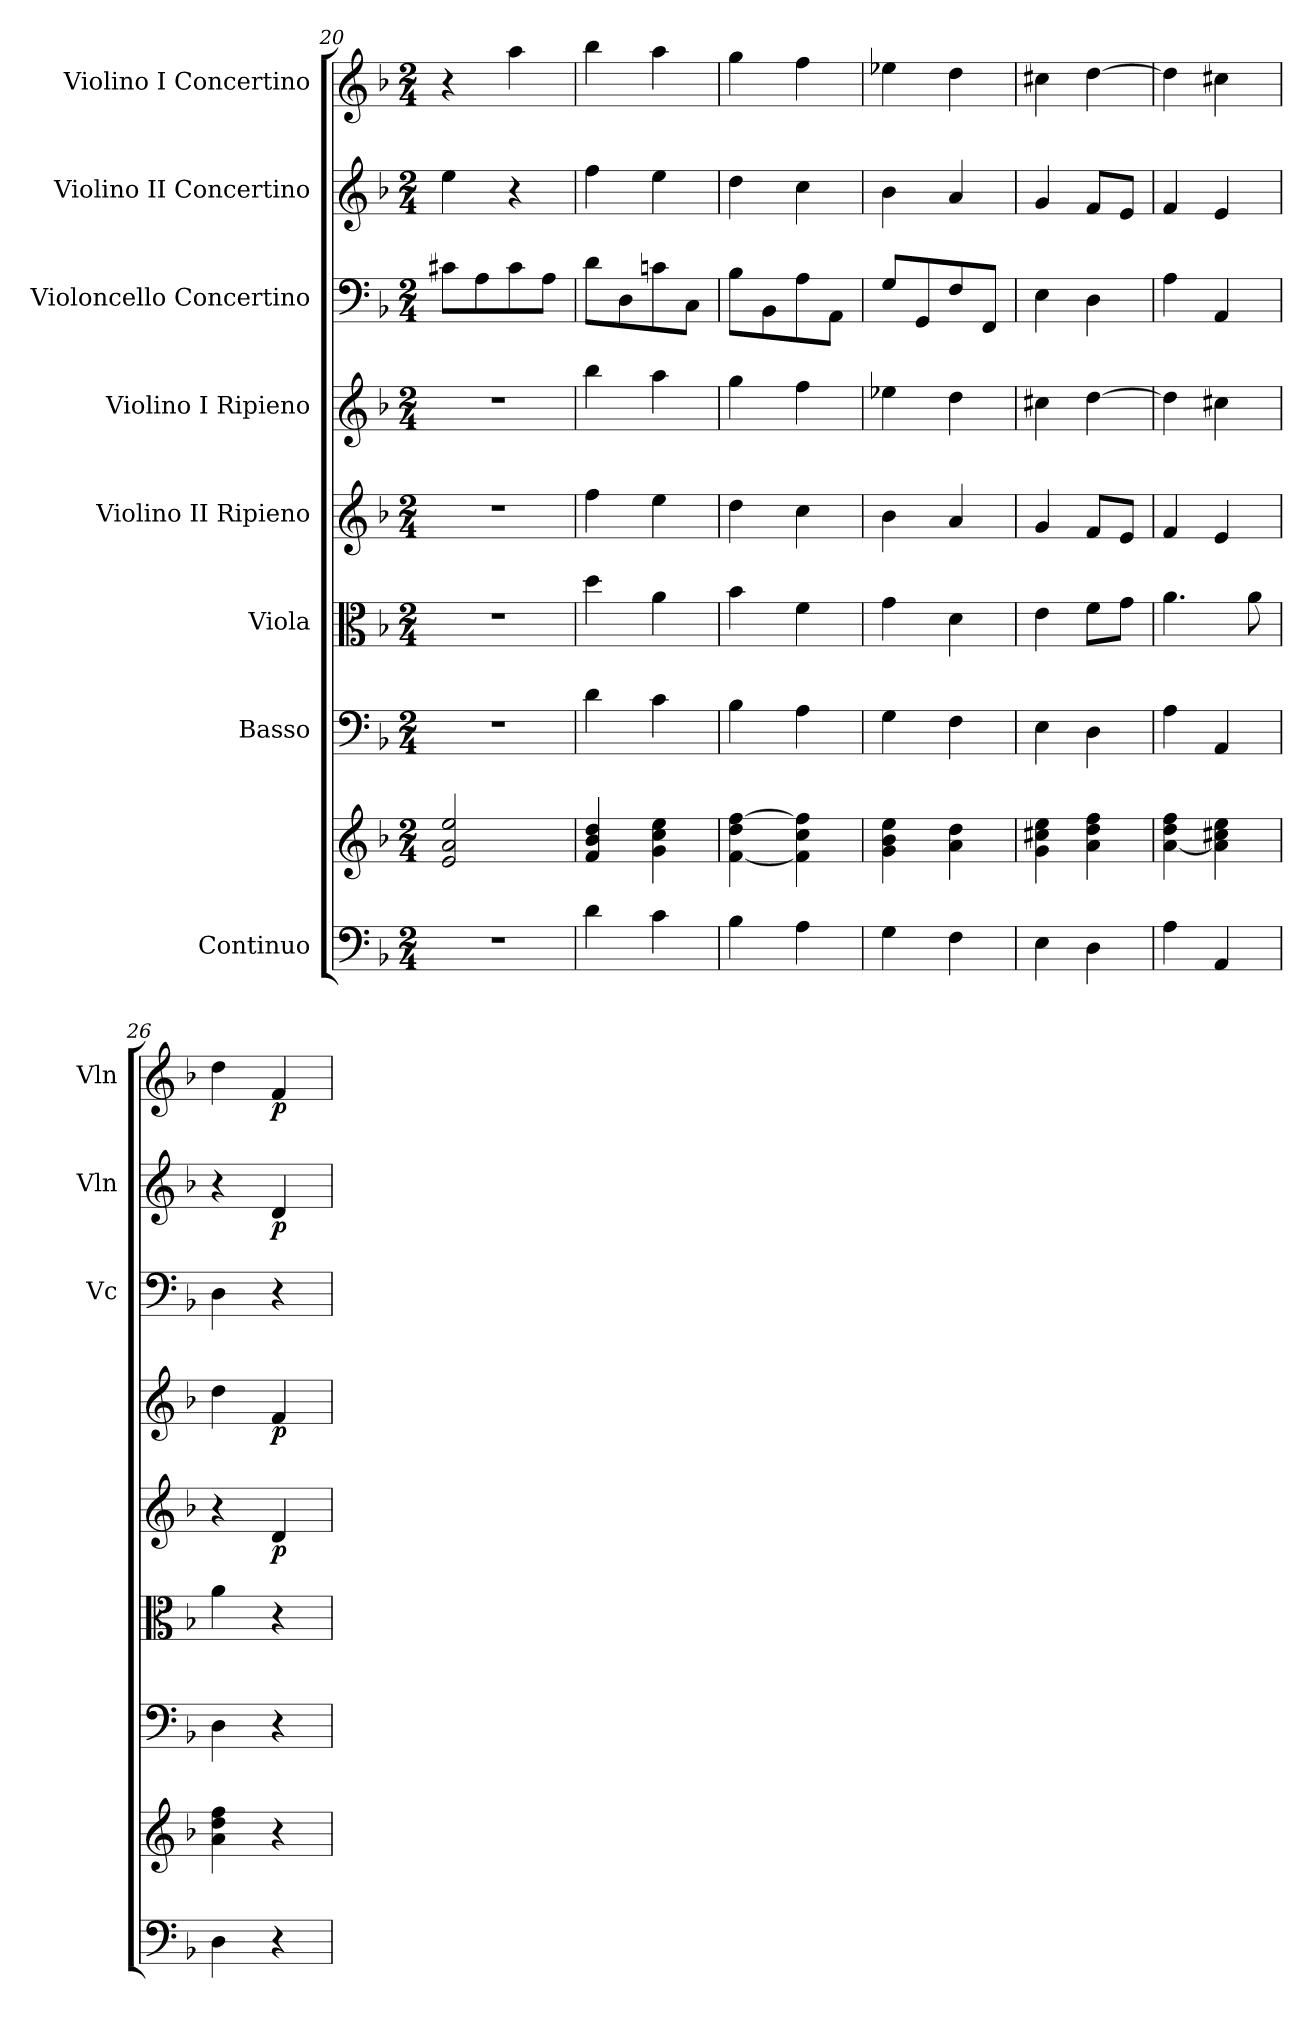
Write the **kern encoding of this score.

**kern	**kern	**kern	**kern	**kern	**dynam	**kern	**dynam	**kern	**kern	**dynam	**kern	**dynam
*part8	*part8	*part7	*part6	*part5	*part5	*part4	*part4	*part3	*part2	*part2	*part1	*part1
*staff9	*staff8	*staff7	*staff6	*staff5	*staff5	*staff4	*staff4	*staff3	*staff2	*staff2	*staff1	*staff1
*I"Continuo	*	*I"Basso	*I"Viola	*I"Violino II Ripieno	*	*I"Violino I Ripieno	*	*I"Violoncello Concertino	*I"Violino II Concertino	*	*I"Violino I Concertino	*
*	*	*	*	*	*	*	*	*I'Vc	*I'Vln	*	*I'Vln	*
*clefF4	*clefG2	*clefF4	*clefC3	*clefG2	*	*clefG2	*	*clefF4	*clefG2	*	*clefG2	*
*k[b-]	*k[b-]	*k[b-]	*k[b-]	*k[b-]	*	*k[b-]	*	*k[b-]	*k[b-]	*	*k[b-]	*
*M2/4	*M2/4	*M2/4	*M2/4	*M2/4	*	*M2/4	*	*M2/4	*M2/4	*	*M2/4	*
=20	=20	=20	=20	=20	=20	=20	=20	=20	=20	=20	=20	=20
2r	2e/ 2a/ 2ee/	2r	2r	2r	.	2r	.	8c#X\L	4ee\	.	4r	.
.	.	.	.	.	.	.	.	8A\	.	.	.	.
.	.	.	.	.	.	.	.	8c#\	4r	.	4aa\	.
.	.	.	.	.	.	.	.	8A\J	.	.	.	.
=21	=21	=21	=21	=21	=21	=21	=21	=21	=21	=21	=21	=21
4d\	4f/ 4b-/ 4dd/	4d\	4dd\	4ff\	.	4bb-\	.	8d\L	4ff\	.	4bb-\	.
.	.	.	.	.	.	.	.	8D\	.	.	.	.
4c\	4g\ 4cc\ 4ee\	4c\	4a\	4ee\	.	4aa\	.	8cn\	4ee\	.	4aa\	.
.	.	.	.	.	.	.	.	8C\J	.	.	.	.
=22	=22	=22	=22	=22	=22	=22	=22	=22	=22	=22	=22	=22
4B-\	[4f\ 4dd\ [4ff\	4B-\	4b-\	4dd\	.	4gg\	.	8B-\L	4dd\	.	4gg\	.
.	.	.	.	.	.	.	.	8BB-\	.	.	.	.
4A\	4f\] 4cc\ 4ff\]	4A\	4f\	4cc\	.	4ff\	.	8A\	4cc\	.	4ff\	.
.	.	.	.	.	.	.	.	8AA\J	.	.	.	.
=23	=23	=23	=23	=23	=23	=23	=23	=23	=23	=23	=23	=23
4G\	4g\ 4b-\ 4ee\	4G\	4g\	4b-\	.	4ee-X\	.	8G/L	4b-\	.	4ee-X\	.
.	.	.	.	.	.	.	.	8GG/	.	.	.	.
4F\	4a\ 4dd\	4F\	4d\	4a/	.	4dd\	.	8F/	4a/	.	4dd\	.
.	.	.	.	.	.	.	.	8FF/J	.	.	.	.
!!LO:PB:g=z
=24	=24	=24	=24	=24	=24	=24	=24	=24	=24	=24	=24	=24
4E\	4g\ 4cc#X\ 4ee\	4E\	4e\	4g/	.	4cc#X\	.	4E\	4g/	.	4cc#X\	.
4D\	4a\ 4dd\ 4ff\	4D\	8f\L	8f/L	.	[4dd\	.	4D\	8f/L	.	[4dd\	.
.	.	.	8g\J	8e/J	.	.	.	.	8e/J	.	.	.
=25	=25	=25	=25	=25	=25	=25	=25	=25	=25	=25	=25	=25
4A\	[4a\ 4dd\ 4ff\	4A\	4.a\	4f/	.	4dd\]	.	4A\	4f/	.	4dd\]	.
4AA/	4a\] 4cc#X\ 4ee\	4AA/	.	4e/	.	4cc#X\	.	4AA/	4e/	.	4cc#X\	.
.	.	.	8a\	.	.	.	.	.	.	.	.	.
=26	=26	=26	=26	=26	=26	=26	=26	=26	=26	=26	=26	=26
4D\	4a\ 4dd\ 4ff\	4D\	4a\	4r	.	4dd\	.	4D\	4r	.	4dd\	.
!	!	!	!	!	!LO:DY:b	!	!LO:DY:b	!	!	!LO:DY:b	!	!LO:DY:b
4r	4r	4r	4r	4d/	p	4f/	p	4r	4d/	p	4f/	p
=	=	=	=	=	=	=	=	=	=	=	=	=
*-	*-	*-	*-	*-	*-	*-	*-	*-	*-	*-	*-	*-
